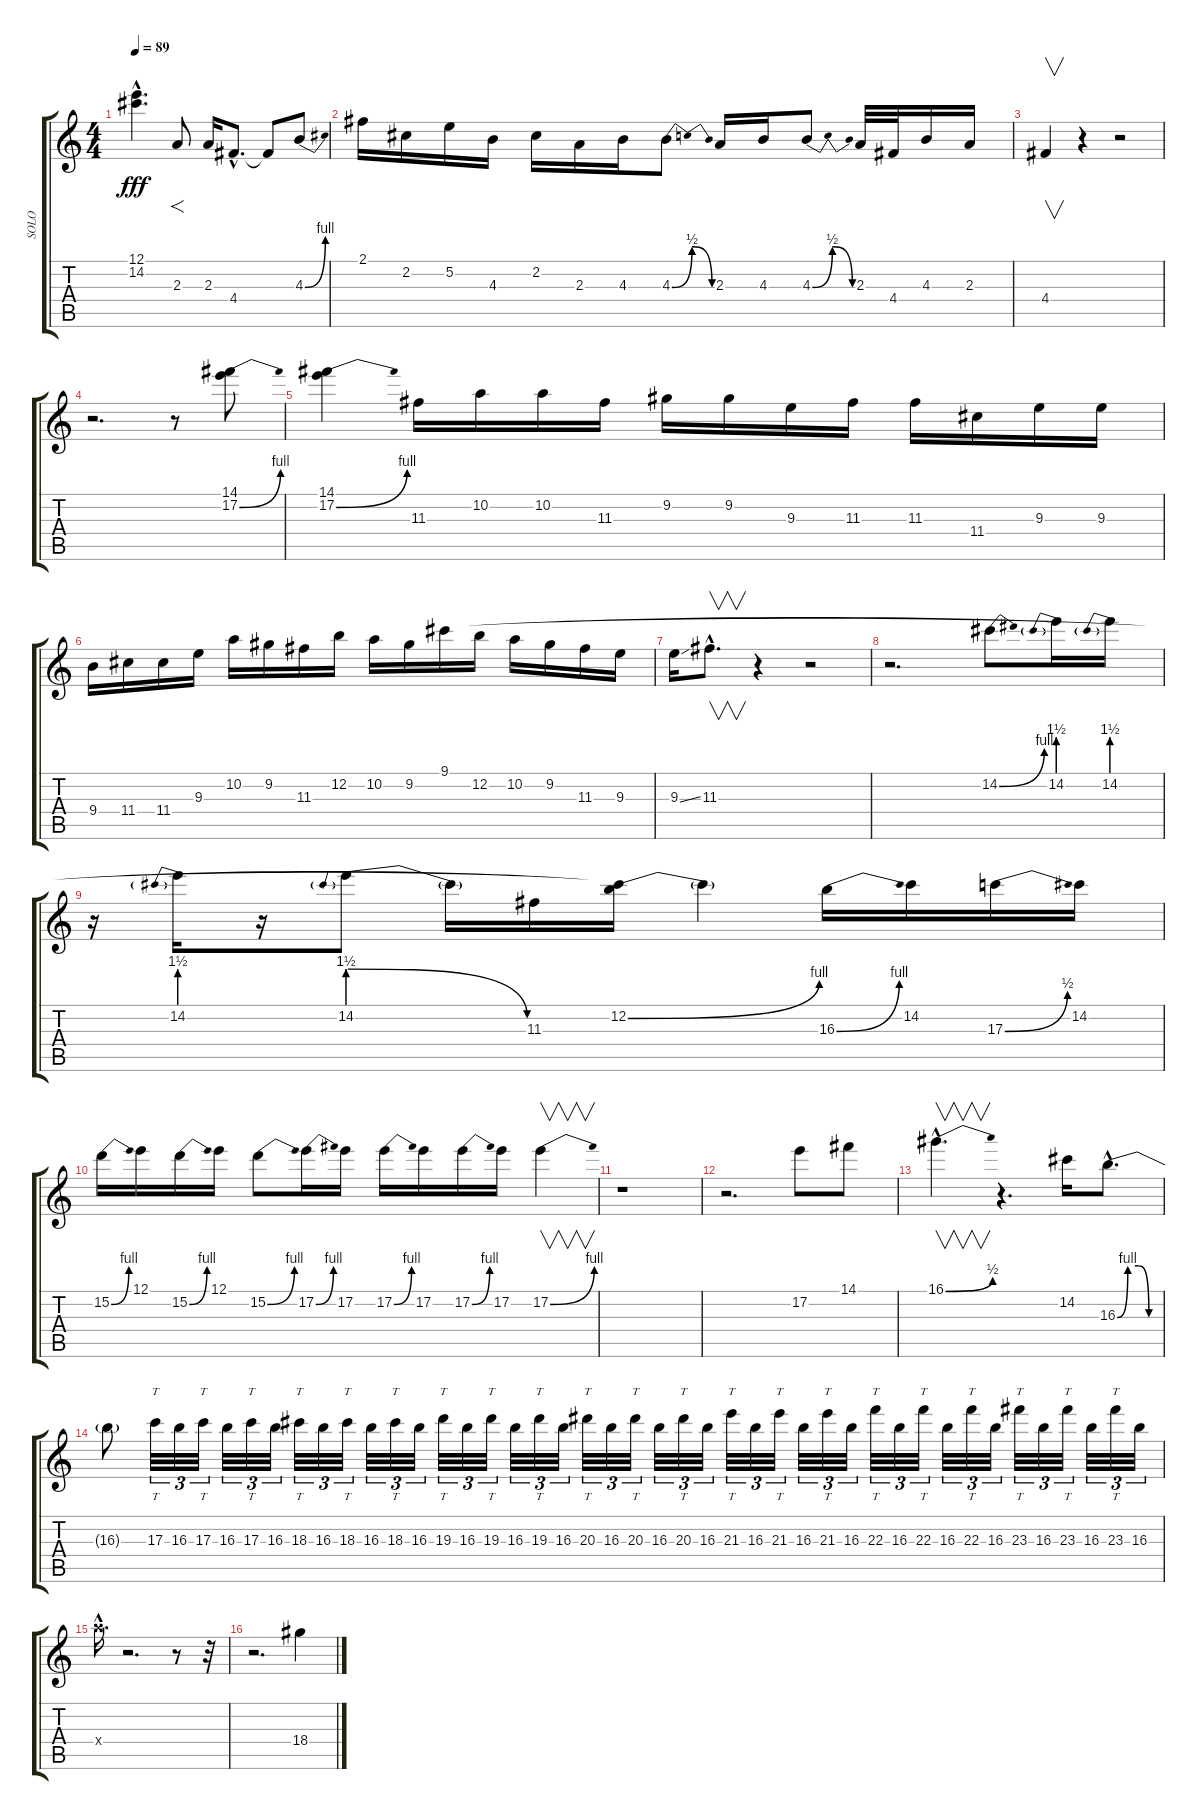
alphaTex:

\track ("SOLO" "SOLO") {instrument distortionguitar}
\staff {score tabs}
\tuning (E4 B3 G3 D3 A2 E2) {hide}
\ts (4 4)
\tempo 89
\clef g2
\ks c
(12.1{hac t} 14.2{hac t}).4{d dy fff} 2.3.8{f} 2.3.16 4.4{hac}.8{d} 4.4{t}.8 4.3{be (bend 0 0 60 4)}.8 |
2.1.16 2.2.16 5.2.16 4.3.16 2.2.16 2.3.16 4.3.16 4.3{be (bendrelease 0 0 15 2 45 2 60 0)}.8 2.3.16 4.3.16 4.3{be (bendrelease 0 0 15 2 45 2 60 0)}.8 2.3.32 4.4.32 4.3.16 2.3.16 |
4.4.4{v} r.4 r.2 |
r.2{d} r.8 (14.1 17.2{be (bend 0 0 60 4)}).8 |
(14.1 17.2{be (bend 0 0 60 4)}).4 11.3.16 10.2.16 10.2.16 11.3.16 9.2.16 9.2.16 9.3.16 11.3.16 11.3.16 11.4.16 9.3.16 9.3.16 |
9.4.16 11.4.16 11.4.16 9.3.16 10.2.16 9.2.16 11.3.16 12.2.16 10.2.16 9.2.16 9.1.16 12.2.16 10.2.16 9.2.16 11.3.16 9.3.16 |
9.3{ss}.16 11.3{hac}.8{v d} r.4 r.2 |
r.2{d} 14.2{be (bend 0 0 60 4)}.8 14.2{be (prebend 0 6 60 6)}.16 14.2{be (prebend 0 6 60 6)}.16 |
r.16 14.2{be (prebend 0 6 60 6)}.16 r.16 14.2{be (prebendrelease 0 6 60 0)}.8 14.2{t}.16 11.3.16 (9.1{t} 12.2{be (bend 0 0 60 4)}).16 12.2{t}.4 16.3{be (bend 0 0 60 4)}.16 14.2.16 17.3{be (bend 0 0 60 2)}.16 14.2.16 |
15.2{be (bend 0 0 60 4)}.16 12.1.16 15.2{be (bend 0 0 60 4)}.16 12.1.16 15.2{be (bend 0 0 60 4)}.8 17.2{be (bend 0 0 60 4)}.16 17.2.16 17.2{be (bend 0 0 60 4)}.16 17.2.16 17.2{be (bend 0 0 60 4)}.16 17.2.16 17.2{be (bend 0 0 60 4)}.4{v} |
r.1 |
r.2{d} 17.2.8 14.1.8 |
16.1{be (bend 0 0 60 2) hac}.4{v d} r.4{d} 14.2.16 16.3{be (custom 0 0 15 4 30 4 45 0 60 0) hac}.8{d} |
16.3{t}.8 17.3.32{tt tu (3 2)} 16.3.32{tu (3 2)} 17.3.32{tt tu (3 2)} 16.3.32{tu (3 2)} 17.3.32{tt tu (3 2)} 16.3.32{tu (3 2)} 18.3.32{tt tu (3 2)} 16.3.32{tu (3 2)} 18.3.32{tt tu (3 2)} 16.3.32{tu (3 2)} 18.3.32{tt tu (3 2)} 16.3.32{tu (3 2)} 19.3.32{tt tu (3 2)} 16.3.32{tu (3 2)} 19.3.32{tt tu (3 2)} 16.3.32{tu (3 2)} 19.3.32{tt tu (3 2)} 16.3.32{tu (3 2)} 20.3.32{tt tu (3 2)} 16.3.32{tu (3 2)} 20.3.32{tt tu (3 2)} 16.3.32{tu (3 2)} 20.3.32{tt tu (3 2)} 16.3.32{tu (3 2)} 21.3.32{tt tu (3 2)} 16.3.32{tu (3 2)} 21.3.32{tt tu (3 2)} 16.3.32{tu (3 2)} 21.3.32{tt tu (3 2)} 16.3.32{tu (3 2)} 22.3.32{tt tu (3 2)} 16.3.32{tu (3 2)} 22.3.32{tt tu (3 2)} 16.3.32{tu (3 2)} 22.3.32{tt tu (3 2)} 16.3.32{tu (3 2)} 23.3.32{tt tu (3 2)} 16.3.32{tu (3 2)} 23.3.32{tt tu (3 2)} 16.3.32{tu (3 2)} 23.3.32{tt tu (3 2)} 16.3.32{tu (3 2)} |
19.4{hac x}.16{d} r.2{d} r.8 r.32 |
r.2{d} 18.4.4
